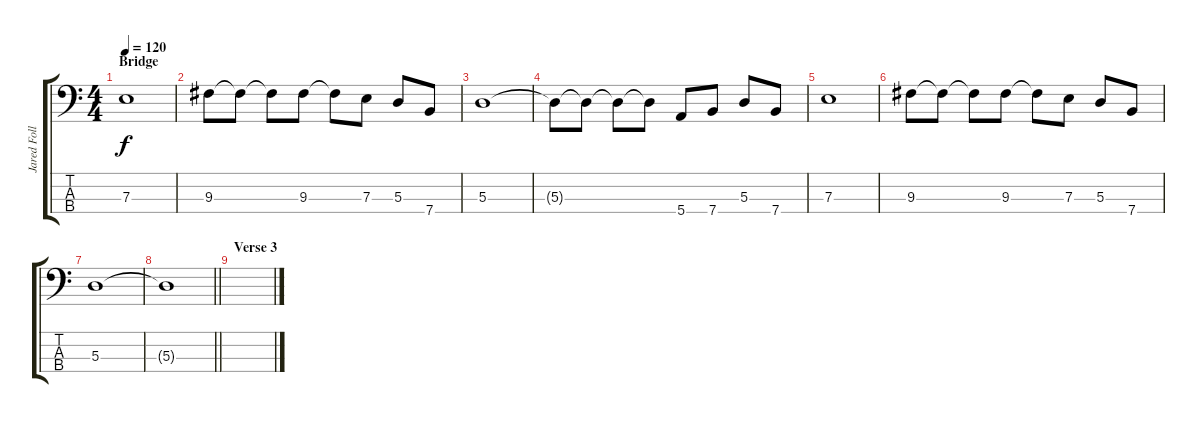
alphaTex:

\track ("Jared Followill - Bass" "Jared Foll") {instrument electricbassfinger}
\staff {score tabs}
\tuning (G2 D2 A1 E1) {hide}
\ts (4 4)
\section ("" "Bridge")
\tempo 120
\clef f4
\ks c
7.3.1{dy f} |
9.3.8 9.3{t}.8 9.3{t}.8 9.3.8 9.3{t}.8 7.3.8 5.3.8 7.4.8 |
5.3.1 |
5.3{t}.8 5.3{t}.8 5.3{t}.8 5.3{t}.8 5.4.8 7.4.8 5.3.8 7.4.8 |
7.3.1 |
9.3.8 9.3{t}.8 9.3{t}.8 9.3.8 9.3{t}.8 7.3.8 5.3.8 7.4.8 |
5.3.1 |
\barLineRight lightlight
5.3{t}.1 |
\section ("" "Verse 3")
